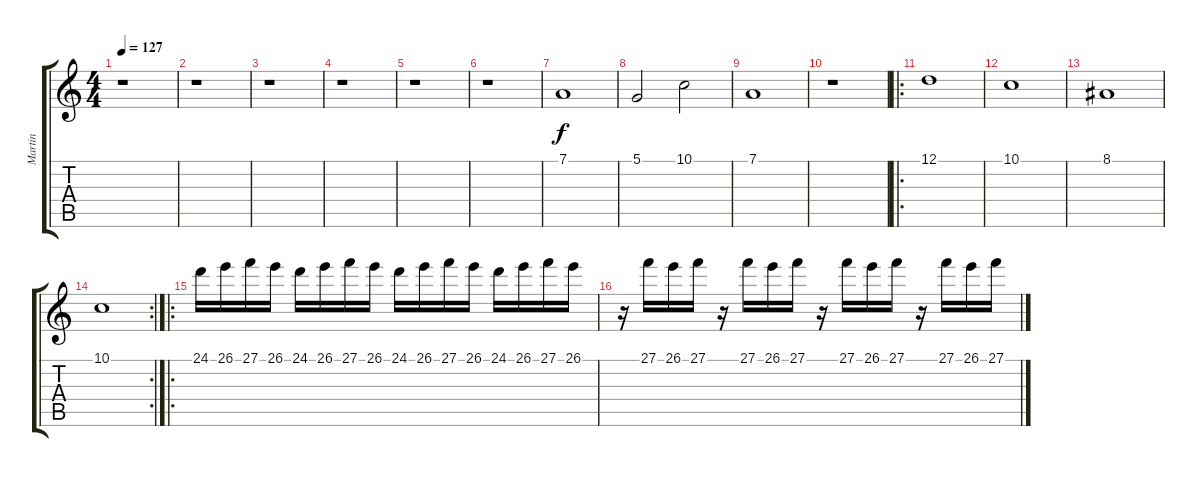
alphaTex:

\track ("Martin" "Martin") {instrument choiraahs}
\staff {score tabs}
\tuning (D4 A3 F3 C3 G2 D2) {hide}
\ts (4 4)
\tempo 127
\clef g2
\ks c
r.1{dy f} |
r.1 |
r.1 |
r.1 |
r.1 |
r.1 |
7.1.1 |
5.1.2 10.1.2 |
7.1.1 |
r.1 |
\ro
12.1.1 |
10.1.1 |
8.1.1 |
\rc 2
10.1.1 |
\ro
24.1.16{volume 12 instrument dulcimer} 26.1.16 27.1.16 26.1.16 24.1.16 26.1.16 27.1.16 26.1.16 24.1.16 26.1.16 27.1.16 26.1.16 24.1.16 26.1.16 27.1.16 26.1.16 |
r.16 27.1.16 26.1.16 27.1.16 r.16 27.1.16 26.1.16 27.1.16 r.16 27.1.16 26.1.16 27.1.16 r.16 27.1.16 26.1.16 27.1.16
